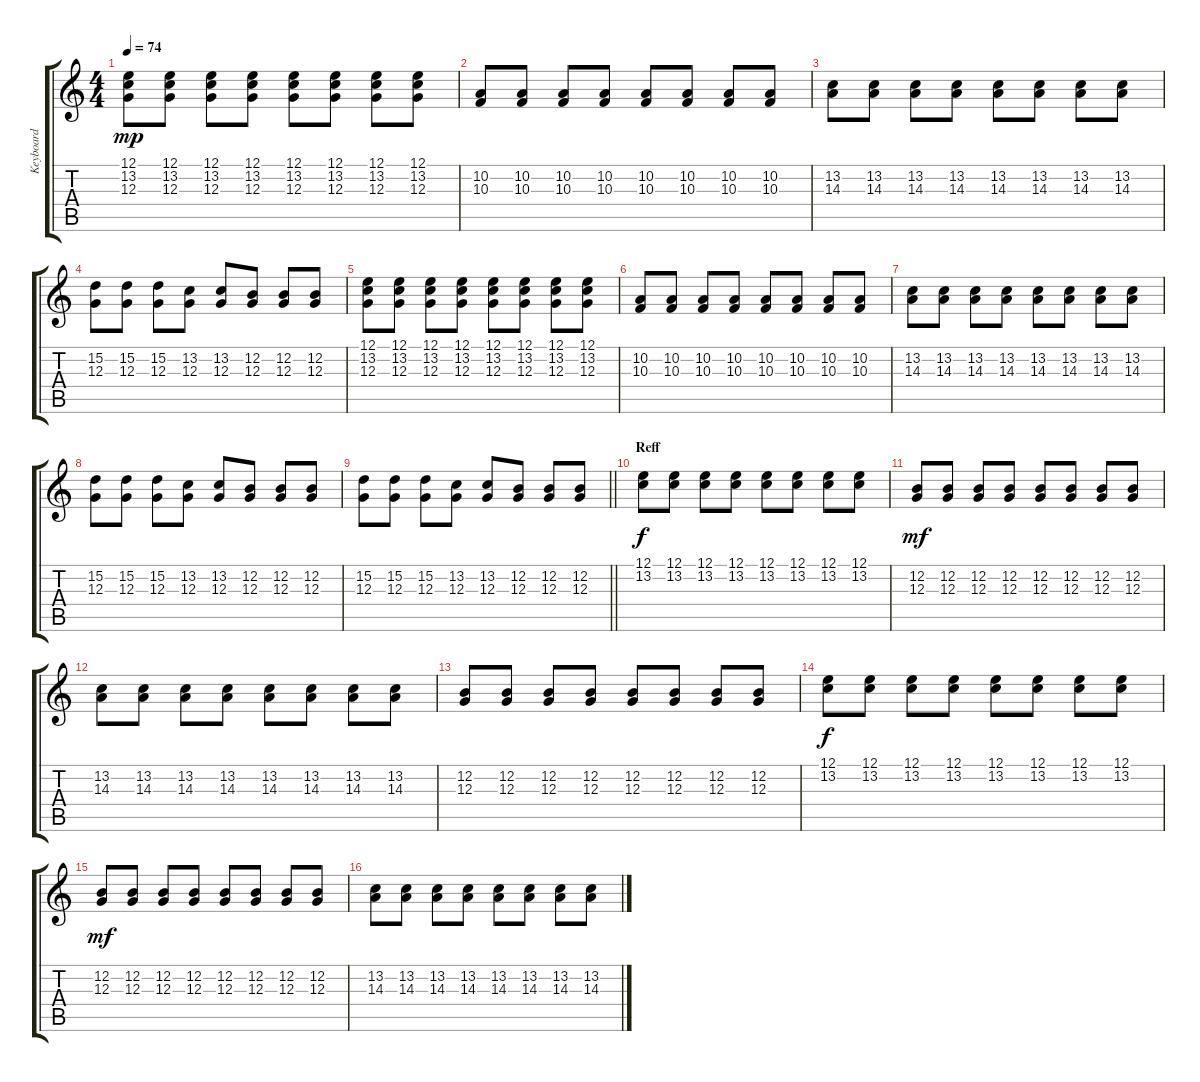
\track ("Keyboard" "Keyboard") {instrument acousticgrandpiano}
\staff {score tabs}
\tuning (E4 B3 G3 D3 A2 E2) {hide}
\ts (4 4)
\tempo 74
\clef g2
\ks c
(12.1 13.2 12.3).8{dy mp} (12.1 13.2 12.3).8 (12.1 13.2 12.3).8 (12.1 13.2 12.3).8 (12.1 13.2 12.3).8 (12.1 13.2 12.3).8 (12.1 13.2 12.3).8 (12.1 13.2 12.3).8 |
(10.2 10.3).8 (10.2 10.3).8 (10.2 10.3).8 (10.2 10.3).8 (10.2 10.3).8 (10.2 10.3).8 (10.2 10.3).8 (10.2 10.3).8 |
(13.2 14.3).8 (13.2 14.3).8 (13.2 14.3).8 (13.2 14.3).8 (13.2 14.3).8 (13.2 14.3).8 (13.2 14.3).8 (13.2 14.3).8 |
(15.2 12.3).8 (15.2 12.3).8 (15.2 12.3).8 (13.2 12.3).8 (13.2 12.3).8 (12.2 12.3).8 (12.2 12.3).8 (12.2 12.3).8 |
(12.1 13.2 12.3).8 (12.1 13.2 12.3).8 (12.1 13.2 12.3).8 (12.1 13.2 12.3).8 (12.1 13.2 12.3).8 (12.1 13.2 12.3).8 (12.1 13.2 12.3).8 (12.1 13.2 12.3).8 |
(10.2 10.3).8 (10.2 10.3).8 (10.2 10.3).8 (10.2 10.3).8 (10.2 10.3).8 (10.2 10.3).8 (10.2 10.3).8 (10.2 10.3).8 |
(13.2 14.3).8 (13.2 14.3).8 (13.2 14.3).8 (13.2 14.3).8 (13.2 14.3).8 (13.2 14.3).8 (13.2 14.3).8 (13.2 14.3).8 |
(15.2 12.3).8 (15.2 12.3).8 (15.2 12.3).8 (13.2 12.3).8 (13.2 12.3).8 (12.2 12.3).8 (12.2 12.3).8 (12.2 12.3).8 |
\barLineRight lightlight
(15.2 12.3).8 (15.2 12.3).8 (15.2 12.3).8 (13.2 12.3).8 (13.2 12.3).8 (12.2 12.3).8 (12.2 12.3).8 (12.2 12.3).8 |
\section ("" "Reff")
(12.1 13.2).8{dy f} (12.1 13.2).8 (12.1 13.2).8 (12.1 13.2).8 (12.1 13.2).8 (12.1 13.2).8 (12.1 13.2).8 (12.1 13.2).8 |
(12.2 12.3).8{dy mf} (12.2 12.3).8 (12.2 12.3).8 (12.2 12.3).8 (12.2 12.3).8 (12.2 12.3).8 (12.2 12.3).8 (12.2 12.3).8 |
(13.2 14.3).8 (13.2 14.3).8 (13.2 14.3).8 (13.2 14.3).8 (13.2 14.3).8 (13.2 14.3).8 (13.2 14.3).8 (13.2 14.3).8 |
(12.2 12.3).8 (12.2 12.3).8 (12.2 12.3).8 (12.2 12.3).8 (12.2 12.3).8 (12.2 12.3).8 (12.2 12.3).8 (12.2 12.3).8 |
(12.1 13.2).8{dy f} (12.1 13.2).8 (12.1 13.2).8 (12.1 13.2).8 (12.1 13.2).8 (12.1 13.2).8 (12.1 13.2).8 (12.1 13.2).8 |
(12.2 12.3).8{dy mf} (12.2 12.3).8 (12.2 12.3).8 (12.2 12.3).8 (12.2 12.3).8 (12.2 12.3).8 (12.2 12.3).8 (12.2 12.3).8 |
(13.2 14.3).8 (13.2 14.3).8 (13.2 14.3).8 (13.2 14.3).8 (13.2 14.3).8 (13.2 14.3).8 (13.2 14.3).8 (13.2 14.3).8
